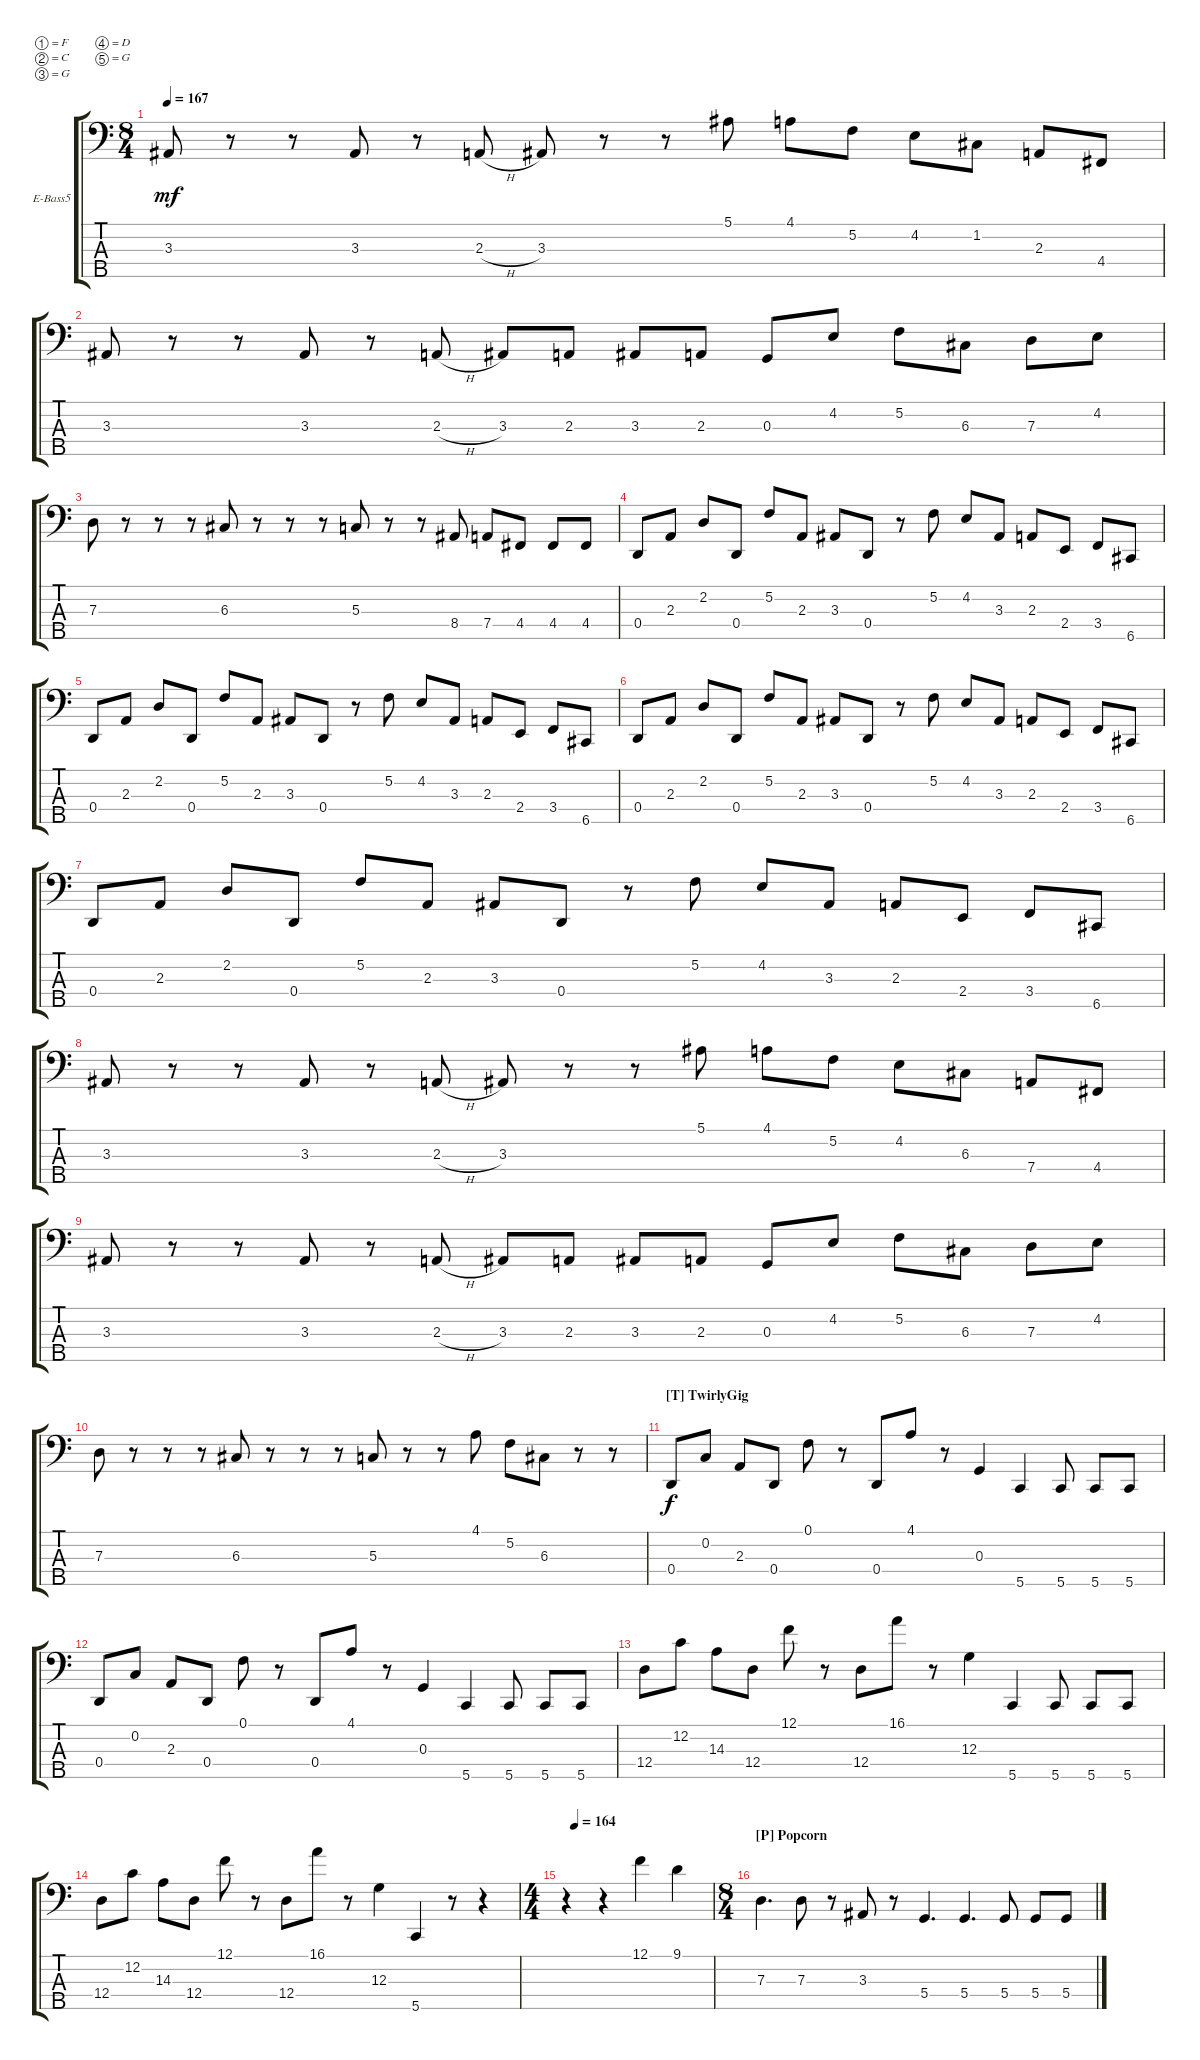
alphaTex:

\defaultSystemsLayout 4
\bracketExtendMode groupsimilarinstruments
\firstSystemTrackNameOrientation horizontal
\otherSystemsTrackNameOrientation horizontal
\track ("Skylar" "E-Bass5") {instrument electricbassfinger}
\staff {score tabs}
\tuning (F2 C2 G1 D1 G0)
\ts (8 4)
\tempo 167
\clef f4
\ks c
3.3.8{dy mf} r.8 r.8 3.3.8 r.8 2.3{h}.8 3.3.8 r.8 r.8 5.1.8 4.1.8 5.2.8 4.2.8 1.2.8 2.3.8 4.4.8 |
3.3.8 r.8 r.8 3.3.8 r.8 2.3{h}.8 3.3.8 2.3.8 3.3.8 2.3.8 0.3.8 4.2.8 5.2.8 6.3.8 7.3.8 4.2.8 |
7.3.8 r.8 r.8 r.8 6.3.8 r.8 r.8 r.8 5.3.8 r.8 r.8 8.4.8 7.4.8 4.4.8 4.4.8 4.4.8 |
0.4.8 2.3.8 2.2.8 0.4.8 5.2.8 2.3.8 3.3.8 0.4.8 r.8 5.2.8 4.2.8 3.3.8 2.3.8 2.4.8 3.4.8 6.5.8 |
0.4.8 2.3.8 2.2.8 0.4.8 5.2.8 2.3.8 3.3.8 0.4.8 r.8 5.2.8 4.2.8 3.3.8 2.3.8 2.4.8 3.4.8 6.5.8 |
0.4.8 2.3.8 2.2.8 0.4.8 5.2.8 2.3.8 3.3.8 0.4.8 r.8 5.2.8 4.2.8 3.3.8 2.3.8 2.4.8 3.4.8 6.5.8 |
0.4.8 2.3.8 2.2.8 0.4.8 5.2.8 2.3.8 3.3.8 0.4.8 r.8 5.2.8 4.2.8 3.3.8 2.3.8 2.4.8 3.4.8 6.5.8 |
3.3.8 r.8 r.8 3.3.8 r.8 2.3{h}.8 3.3.8 r.8 r.8 5.1.8 4.1.8 5.2.8 4.2.8 6.3.8 7.4.8 4.4.8 |
3.3.8 r.8 r.8 3.3.8 r.8 2.3{h}.8 3.3.8 2.3.8 3.3.8 2.3.8 0.3.8 4.2.8 5.2.8 6.3.8 7.3.8 4.2.8 |
7.3.8 r.8 r.8 r.8 6.3.8 r.8 r.8 r.8 5.3.8 r.8 r.8 4.1.8 5.2.8 6.3.8 r.8 r.8 |
\section ("T" "TwirlyGig")
0.4.8{dy f} 0.2.8 2.3.8 0.4.8 0.1.8 r.8 0.4.8 4.1.8 r.8 0.3.4 5.5.4 5.5.8 5.5.8 5.5.8 |
0.4.8 0.2.8 2.3.8 0.4.8 0.1.8 r.8 0.4.8 4.1.8 r.8 0.3.4 5.5.4 5.5.8 5.5.8 5.5.8 |
12.4.8 12.2.8 14.3.8 12.4.8 12.1.8 r.8 12.4.8 16.1.8 r.8 12.3.4 5.5.4 5.5.8 5.5.8 5.5.8 |
12.4.8 12.2.8 14.3.8 12.4.8 12.1.8 r.8 12.4.8 16.1.8 r.8 12.3.4 5.5.4 r.8 r.4 |
\ts (4 4)
\tempo (164 0.0625)
r.4 r.4 12.1.4 9.1.4 |
\ts (8 4)
\section ("P" "Popcorn")
7.3.4{d} 7.3.8 r.8 3.3.8 r.8 5.4.4{d} 5.4.4{d} 5.4.8 5.4.8 5.4.8
